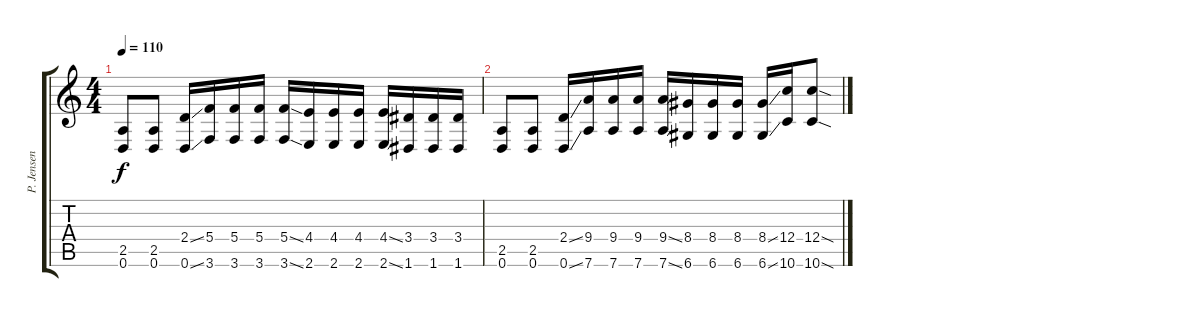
\track ("P. Jensen" "P. Jensen") {instrument distortionguitar}
\staff {score tabs}
\tuning (D4 A3 F3 C3 G2 D2) {hide}
\ts (4 4)
\tempo 110
\clef g2
\ks c
(2.5 0.6).8{dy f} (2.5 0.6).8 (2.4{ss} 0.6{ss}).16 (5.4 3.6).16 (5.4 3.6).16 (5.4 3.6).16 (5.4{ss} 3.6{ss}).16 (4.4 2.6).16 (4.4 2.6).16 (4.4 2.6).16 (4.4{ss} 2.6{ss}).16 (3.4 1.6).16 (3.4 1.6).16 (3.4 1.6).16 |
(2.5 0.6).8 (2.5 0.6).8 (2.4{ss} 0.6{ss}).16 (9.4 7.6).16 (9.4 7.6).16 (9.4 7.6).16 (9.4{ss} 7.6{ss}).16 (8.4 6.6).16 (8.4 6.6).16 (8.4 6.6).16 (8.4{ss} 6.6{ss}).16 (12.4 10.6).16 (12.4{sod} 10.6{sod}).8
